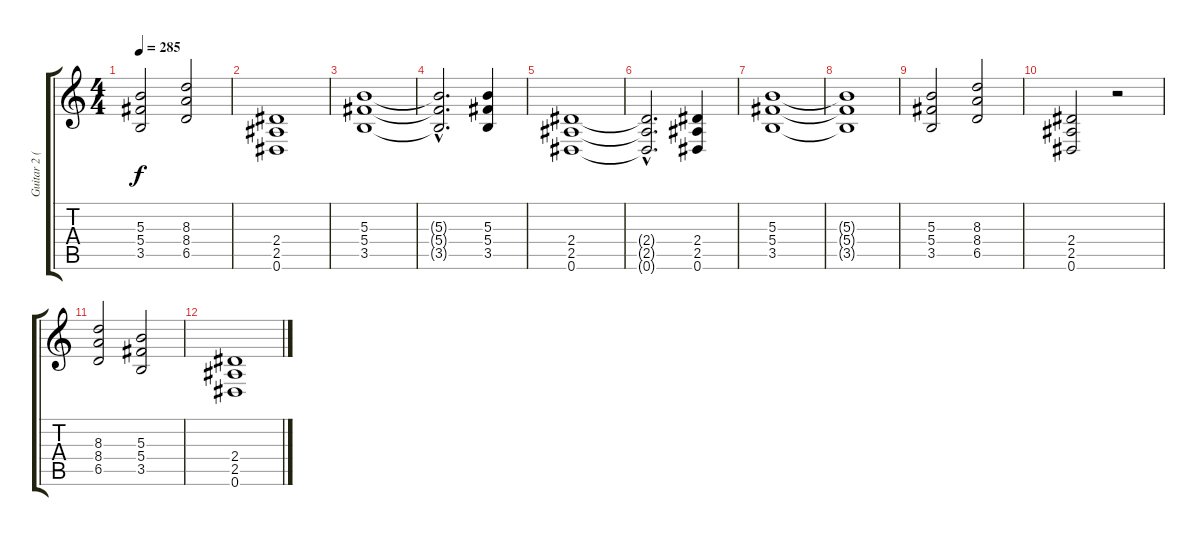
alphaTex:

\track ("Guitar 2 (Ale)" "Guitar 2 (") {instrument distortionguitar}
\staff {score tabs}
\tuning (Eb4 Bb3 Gb3 Db3 Ab2 Eb2) {hide}
\ts (4 4)
\tempo 285
\clef g2
\ks c
(5.3 5.4 3.5).2{dy f} (8.3 8.4 6.5).2 |
(2.4 2.5 0.6).1 |
(5.3 5.4 3.5).1 |
(5.3{hac t} 5.4{hac t} 3.5{hac t}).2{d} (5.3 5.4 3.5).4 |
(2.4 2.5 0.6).1 |
(2.4{hac t} 2.5{hac t} 0.6{hac t}).2{d} (2.4 2.5 0.6).4 |
(5.3 5.4 3.5).1 |
(5.3{t} 5.4{t} 3.5{t}).1 |
(5.3 5.4 3.5).2 (8.3 8.4 6.5).2 |
(2.4 2.5 0.6).2 r.2 |
(8.3 8.4 6.5).2 (5.3 5.4 3.5).2 |
(2.4 2.5 0.6).1
